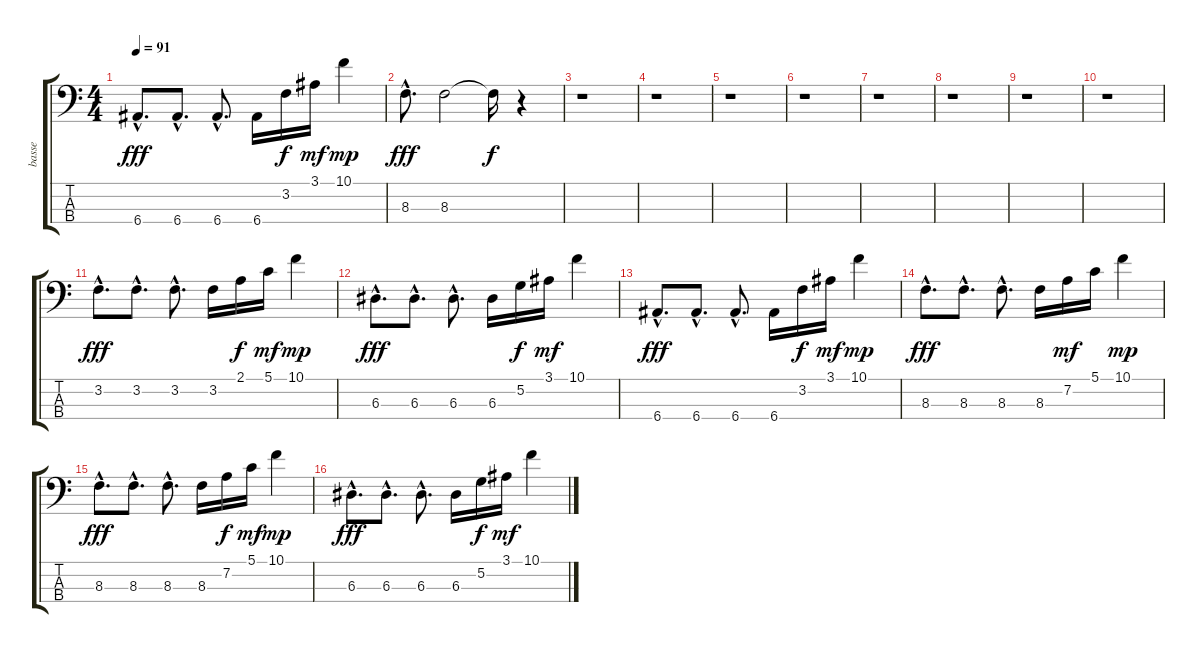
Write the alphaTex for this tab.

\track ("basse" "basse") {instrument slapbass2}
\staff {score tabs}
\tuning (G2 D2 A1 E1) {hide}
\ts (4 4)
\tempo 91
\clef f4
\ks c
6.4{hac}.8{d dy fff} 6.4{hac}.8{d} 6.4{hac}.8{d} 6.4.16 3.2.16{dy f} 3.1.16{dy mf} 10.1.4{dy mp} |
8.3{hac}.8{d dy fff} 8.3.2 8.3{t}.16{dy f} r.4 |
r.1 |
r.1 |
r.1 |
r.1 |
r.1 |
r.1 |
r.1 |
r.1 |
3.2{hac}.8{d dy fff volume 13} 3.2{hac}.8{d volume 13} 3.2{hac}.8{d} 3.2.16 2.1.16{dy f} 5.1.16{dy mf} 10.1.4{dy mp} |
6.3{hac}.8{d dy fff} 6.3{hac}.8{d} 6.3{hac}.8{d} 6.3.16 5.2.16{dy f} 3.1.16{dy mf} 10.1.4 |
6.4{hac}.8{d dy fff} 6.4{hac}.8{d} 6.4{hac}.8{d} 6.4.16 3.2.16{dy f} 3.1.16{dy mf} 10.1.4{dy mp} |
8.3{hac}.8{d dy fff} 8.3{hac}.8{d} 8.3{hac}.8{d} 8.3.16 7.2.16{dy mf} 5.1.16 10.1.4{dy mp} |
8.3{hac}.8{d dy fff} 8.3{hac}.8{d} 8.3{hac}.8{d} 8.3.16 7.2.16{dy f} 5.1.16{dy mf} 10.1.4{dy mp} |
6.3{hac}.8{d dy fff} 6.3{hac}.8{d} 6.3{hac}.8{d} 6.3.16 5.2.16{dy f} 3.1.16{dy mf} 10.1.4
